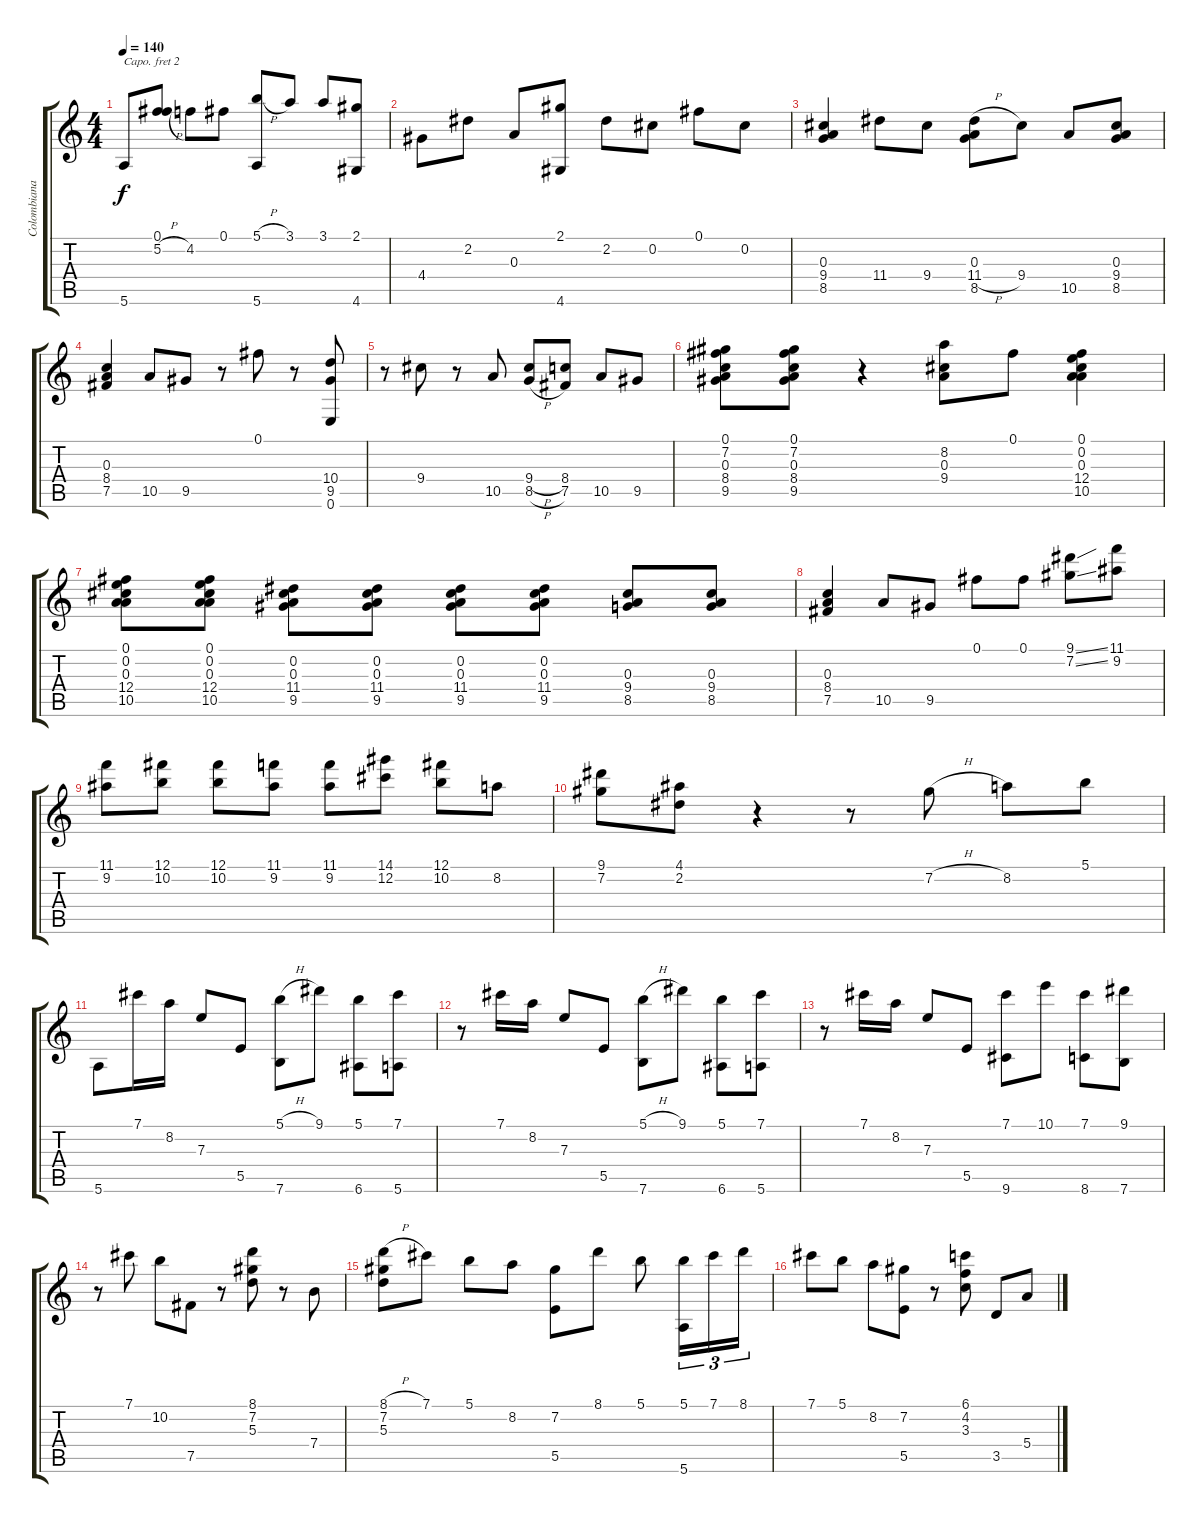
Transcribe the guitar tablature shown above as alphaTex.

\track ("Colombiana" "Colombiana") {instrument acousticguitarnylon}
\staff {score tabs}
\capo 2
\tuning (E4 B3 G3 D3 A2 D2) {hide}
\ts (4 4)
\tempo 140
\clef g2
\ks c
5.6.8{dy f} (0.1 5.2{h}).8 4.2.8 0.1.8 (5.1{h} 5.6).8 3.1.8 3.1.8 (2.1 4.6).8 |
4.4.8 2.2.8 0.3.8 (2.1 4.6).8 2.2.8 0.2.8 0.1.8 0.2.8 |
(0.3 9.4 8.5).4 11.4.8 9.4.8 (0.3 11.4{h} 8.5).8 9.4.8 10.5.8 (0.3 9.4 8.5).8 |
(0.3 8.4 7.5).4 10.5.8 9.5.8 r.8 0.1.8 r.8 (10.4 9.5 0.6).8 |
r.8 9.4.8 r.8 10.5.8 (9.4{h} 8.5{h}).8 (8.4 7.5).8 10.5.8 9.5.8 |
(0.1 7.2 0.3 8.4 9.5).8 (0.1 7.2 0.3 8.4 9.5).8 r.4 (8.2 0.3 9.4).8 0.1.8 (0.1 0.2 0.3 12.4 10.5).4 |
(0.1 0.2 0.3 12.4 10.5).8 (0.1 0.2 0.3 12.4 10.5).8 (0.2 0.3 11.4 9.5).8 (0.2 0.3 11.4 9.5).8 (0.2 0.3 11.4 9.5).8 (0.2 0.3 11.4 9.5).8 (0.3 9.4 8.5).8 (0.3 9.4 8.5).8 |
(0.3 8.4 7.5).4 10.5.8 9.5.8 0.1.8 0.1.8 (9.1{ss} 7.2{ss}).8 (11.1 9.2).8 |
(11.1 9.2).8 (12.1 10.2).8 (12.1 10.2).8 (11.1 9.2).8 (11.1 9.2).8 (14.1 12.2).8 (12.1 10.2).8 8.2.8 |
(9.1 7.2).8 (4.1 2.2).8 r.4 r.8 7.2{h}.8 8.2.8 5.1.8 |
5.6.8 7.1.16 8.2.16 7.3.8 5.5.8 (5.1{h} 7.6).8 9.1.8 (5.1 6.6).8 (7.1 5.6).8 |
r.8 7.1.16 8.2.16 7.3.8 5.5.8 (5.1{h} 7.6).8 9.1.8 (5.1 6.6).8 (7.1 5.6).8 |
r.8 7.1.16 8.2.16 7.3.8 5.5.8 (7.1 9.6).8 10.1.8 (7.1 8.6).8 (9.1 7.6).8 |
r.8 7.1.8 10.2.8 7.5.8 r.8 (8.1 7.2 5.3).8 r.8 7.4.8 |
(8.1{h} 7.2 5.3).8 7.1.8 5.1.8 8.2.8 (7.2 5.5).8 8.1.8 5.1.8 (5.1 5.6).16{tu (3 2)} 7.1.16{tu (3 2)} 8.1.16{tu (3 2)} |
7.1.8 5.1.8 8.2.8 (7.2 5.5).8 r.8 (6.1 4.2 3.3).8 3.5.8 5.4.8
